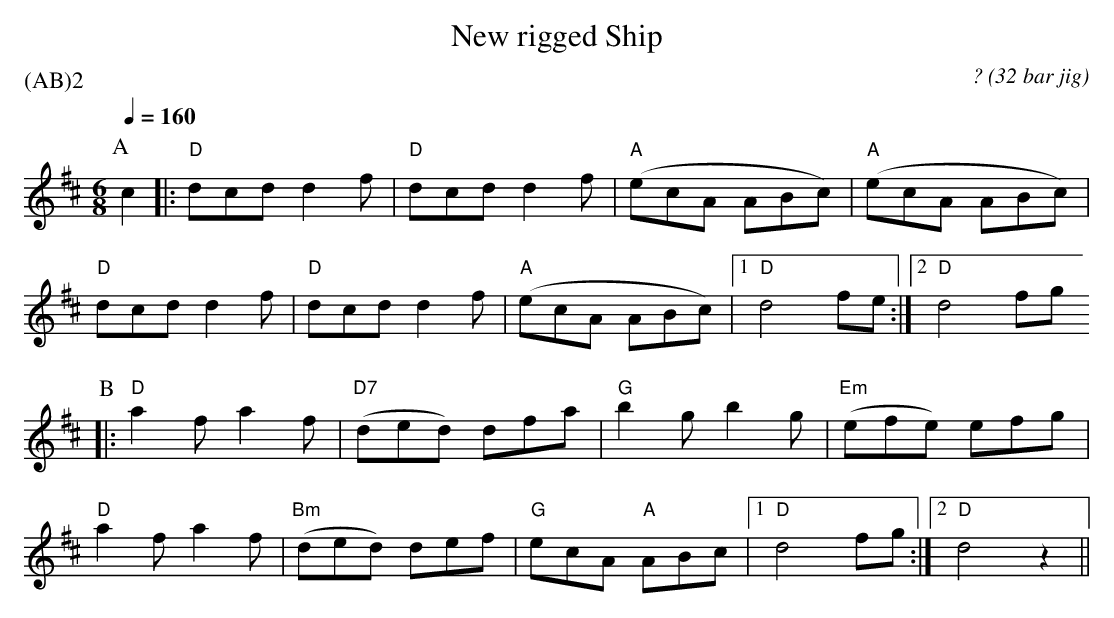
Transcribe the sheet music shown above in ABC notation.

X:1
T:New rigged Ship
P:(AB)2
C:? (32 bar jig)
M:6/8
L:1/8
Q:1/4=160
K:D
P:A
c2  |: "D"  dcd d2f | "D" dcd d2f | "A" (ecA ABc) | "A" (ecA ABc) |
"D" dcd d2f  | "D" dcd d2f  | "A" (ecA ABc) |1 "D" d4fe  :|2 "D" d4fg
P:B
|: "D" a2f a2f | "D7" (ded) dfa | "G" b2g b2g | "Em" (efe) efg |
"D" a2f a2f | "Bm" (ded) def | "G" ecA "A" ABc |1 "D" d4fg :|2 "D"d4z2  ||
